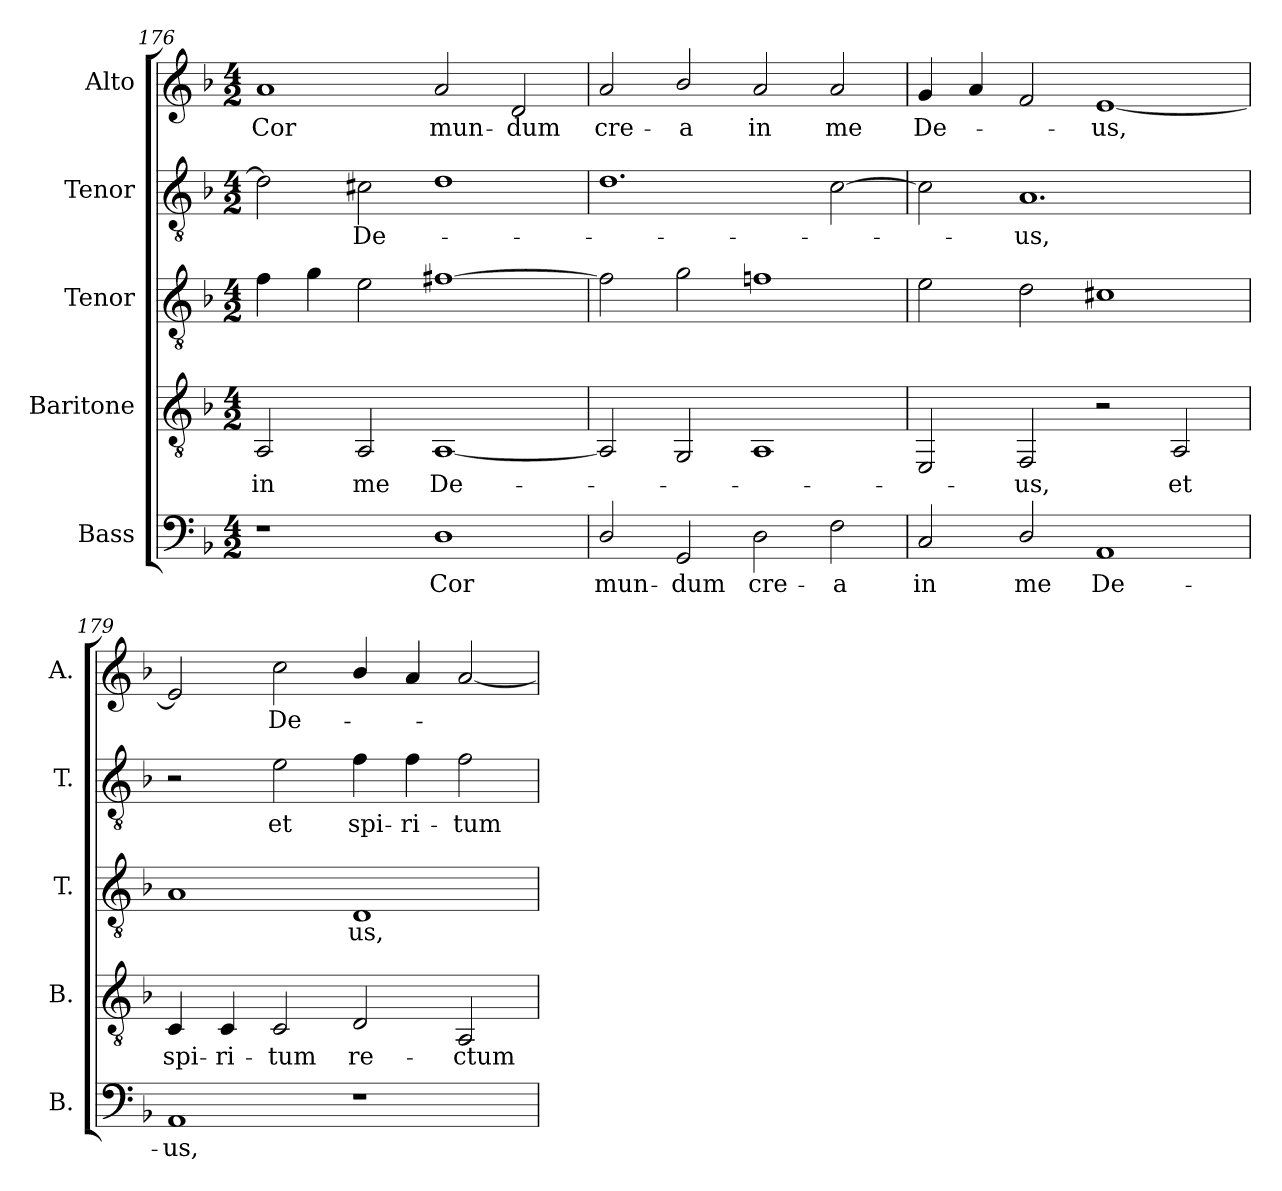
**kern	**text	**kern	**text	**kern	**text	**kern	**text	**kern	**text
*part5	*part5	*part4	*part4	*part3	*part3	*part2	*part2	*part1	*part1
*staff5	*staff5	*staff4	*staff4	*staff3	*staff3	*staff2	*staff2	*staff1	*staff1
*I"Bass	*	*I"Baritone	*	*I"Tenor	*	*I"Tenor	*	*I"Alto	*
*I'B.	*	*I'B.	*	*I'T.	*	*I'T.	*	*I'A.	*
*clefF4	*	*clefGv2	*	*clefGv2	*	*clefGv2	*	*clefG2	*
*	*	*	*	*ITrd7c12	*	*ITrd7c12	*	*	*
*k[b-]	*	*k[b-]	*	*k[b-]	*	*k[b-]	*	*k[b-]	*
*F:	*	*F:	*	*F:	*	*F:	*	*F:	*
*M4/2	*	*M4/2	*	*M4/2	*	*M4/2	*	*M4/2	*
=176	=176	=176	=176	=176	=176	=176	=176	=176	=176
!	!	!	!LO:LY:b:color=#000000	!	!	!	!	!	!
!	!	!	!	!	!	!	!	!	!LO:LY:b:color=#000000
1r	.	2AAi/	in	4Fi\	.	2Di\]	.	1ai	Cor
.	.	.	.	4Gi\	.	.	.	.	.
!	!	!	!LO:LY:b:color=#000000	!	!	!	!	!	!
!	!	!	!	!	!	!	!LO:LY:b:color=#000000	!	!
.	.	2AAi/	me	2Ei\	.	2C#Xi\	De-	.	.
!	!LO:LY:b:color=#000000	!	!	!	!	!	!	!	!
!	!	!	!LO:LY:b:color=#000000	!	!	!	!	!	!
!	!	!	!	!	!	!	!	!	!LO:LY:b:color=#000000
1Di	Cor	[1AAi	De-	[1F#Xi	.	1Di	.	2ai/	mun-
!	!	!	!	!	!	!	!	!	!LO:LY:b:color=#000000
.	.	.	.	.	.	.	.	2di/	-dum
!!LO:LB:g=z
=177	=177	=177	=177	=177	=177	=177	=177	=177	=177
!	!LO:LY:b:color=#000000	!	!	!	!	!	!	!	!
!	!	!	!	!	!	!	!	!	!LO:LY:b:color=#000000
2Di/	mun-	2AAi/]	.	2F#i\]	.	1.Di	.	2ai/	cre-
!	!LO:LY:b:color=#000000	!	!	!	!	!	!	!	!
!	!	!	!	!	!	!	!	!	!LO:LY:b:color=#000000
2GGi/	-dum	2GGi/	.	2Gi\	.	.	.	2b-i/	-a
!	!LO:LY:b:color=#000000	!	!	!	!	!	!	!	!
!	!	!	!	!	!	!	!	!	!LO:LY:b:color=#000000
2Di\	cre-	1AAi	.	1Fni	.	.	.	2ai/	in
!	!LO:LY:b:color=#000000	!	!	!	!	!	!	!	!
!	!	!	!	!	!	!	!	!	!LO:LY:b:color=#000000
2Fi\	-a	.	.	.	.	[2Ci\	.	2ai/	me
=178	=178	=178	=178	=178	=178	=178	=178	=178	=178
!	!LO:LY:b:color=#000000	!	!	!	!	!	!	!	!
!	!	!	!	!	!	!	!	!	!LO:LY:b:color=#000000
2Ci/	in	2EEi/	.	2Ei\	.	2Ci\]	.	4gi/	De-
.	.	.	.	.	.	.	.	4ai/	.
!	!LO:LY:b:color=#000000	!	!	!	!	!	!	!	!
!	!	!	!LO:LY:b:color=#000000	!	!	!	!	!	!
!	!	!	!	!	!	!	!LO:LY:b:color=#000000	!	!
2Di/	me	2FFi/	-us,	2Di\	.	1.AAi	-us,	2fi/	.
!	!LO:LY:b:color=#000000	!	!	!	!	!	!	!	!
!	!	!	!	!	!	!	!	!	!LO:LY:b:color=#000000
1AAi	De-	2r	.	1C#Xi	.	.	.	[1ei	-us,
!	!	!	!LO:LY:b:color=#000000	!	!	!	!	!	!
.	.	2AAi/	et	.	.	.	.	.	.
=179	=179	=179	=179	=179	=179	=179	=179	=179	=179
!	!LO:LY:b:color=#000000	!	!	!	!	!	!	!	!
!	!	!	!LO:LY:b:color=#000000	!	!	!	!	!	!
1AAi	-us,	4Ci/	spi-	1AAi	.	2r	.	2ei/]	.
!	!	!	!LO:LY:b:color=#000000	!	!	!	!	!	!
.	.	4Ci/	-ri-	.	.	.	.	.	.
!	!	!	!LO:LY:b:color=#000000	!	!	!	!	!	!
!	!	!	!	!	!	!	!LO:LY:b:color=#000000	!	!
!	!	!	!	!	!	!	!	!	!LO:LY:b:color=#000000
.	.	2Ci/	-tum	.	.	2Ei\	et	2cci\	De-
!	!	!	!LO:LY:b:color=#000000	!	!	!	!	!	!
!	!	!	!	!	!LO:LY:b:color=#000000	!	!	!	!
!	!	!	!	!	!	!	!LO:LY:b:color=#000000	!	!
1r	.	2Di/	re-	1DDi	-us,	4Fi\	spi-	4b-i/	.
!	!	!	!	!	!	!	!LO:LY:b:color=#000000	!	!
.	.	.	.	.	.	4Fi\	-ri-	4ai/	.
!	!	!	!LO:LY:b:color=#000000	!	!	!	!	!	!
!	!	!	!	!	!	!	!LO:LY:b:color=#000000	!	!
.	.	2AAi/	-ctum	.	.	2Fi\	-tum	[2ai/	.
=	=	=	=	=	=	=	=	=	=
*-	*-	*-	*-	*-	*-	*-	*-	*-	*-
